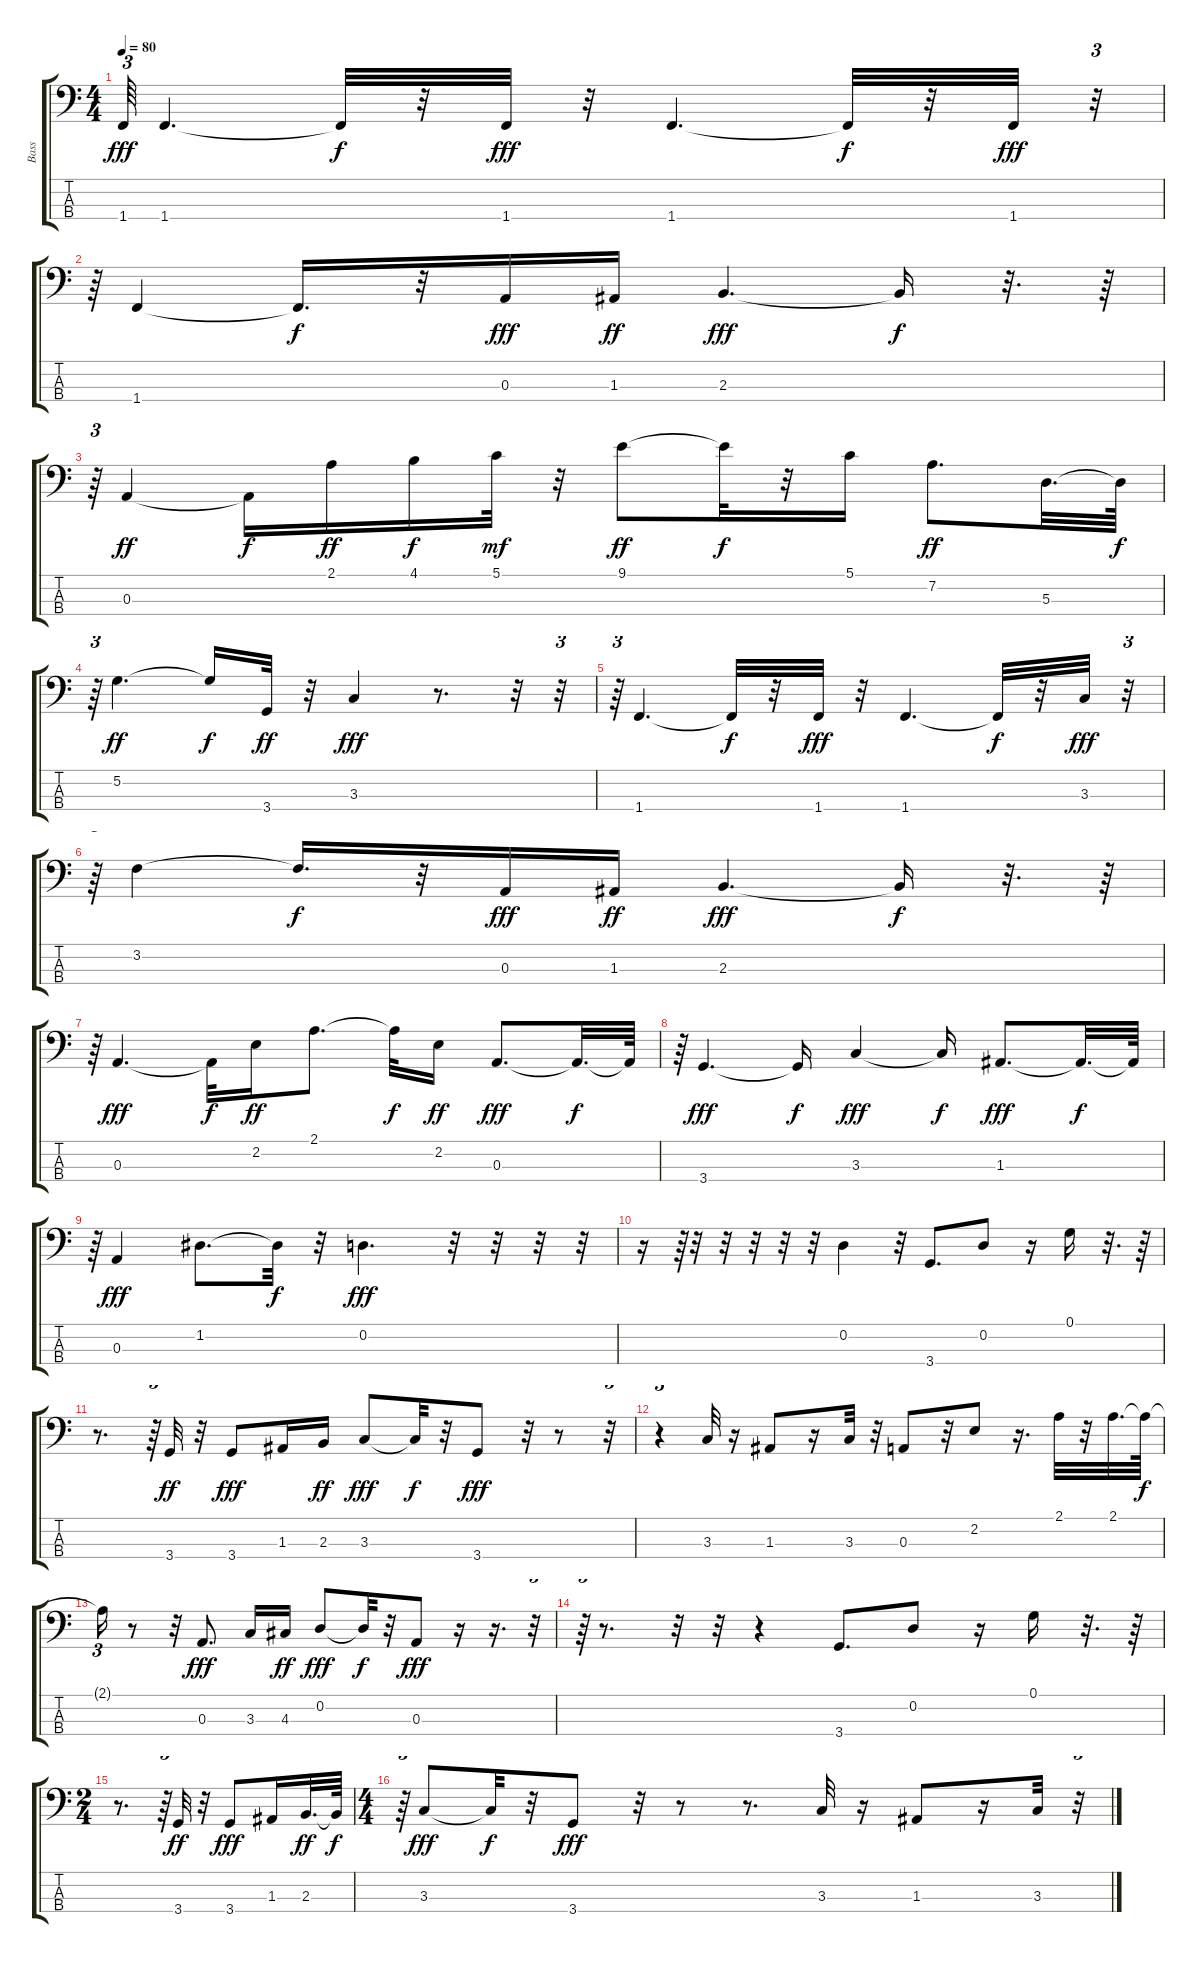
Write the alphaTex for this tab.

\track ("Bass" "Bass") {instrument fretlessbass}
\staff {score tabs}
\tuning (G2 D2 A1 E1) {hide}
\ts (4 4)
\tempo 80
\clef f4
\ks c
1.4.64{tu (3 2) dy fff} 1.4.4{d} 1.4{t}.32{dy f} r.32 1.4.32{dy fff} r.32 1.4.4{d} 1.4{t}.32{dy f} r.32 1.4.32{dy fff} r.32{tu (3 2)} |
r.64{tu (3 2)} 1.4.4 1.4{t}.16{d dy f} r.32 0.3.16{dy fff} 1.3.16{dy ff} 2.3.4{d dy fff} 2.3{t}.16{dy f} r.32{d} r.64 |
r.64{tu (3 2)} 0.3.4{dy ff} 0.3{t}.16{dy f} 2.1.16{dy ff} 4.1.16{dy f} 5.1.32{dy mf} r.32 9.1.8{dy ff} 9.1{t}.32{dy f} r.32 5.1.16 7.2.8{d dy ff} 5.3.32{d} 5.3{t}.64{dy f} |
r.64{tu (3 2)} 5.2.4{d dy ff} 5.2{t}.16{dy f} 3.4.32{dy ff} r.32 3.3.4{dy fff} r.8{d} r.32 r.32{tu (3 2)} |
r.64{tu (3 2)} 1.4.4{d} 1.4{t}.32{dy f} r.32 1.4.32{dy fff} r.32 1.4.4{d} 1.4{t}.32{dy f} r.32 3.3.32{dy fff} r.32{tu (3 2)} |
r.64{tu (3 2)} 3.2.4 3.2{t}.16{d dy f} r.32 0.3.16{dy fff} 1.3.16{dy ff} 2.3.4{d dy fff} 2.3{t}.16{dy f} r.32{d} r.64 |
r.64{tu (3 2)} 0.3.4{d dy fff} 0.3{t}.32{dy f} 2.2.16{dy ff} 2.1.8{d} 2.1{t}.32{dy f} 2.2.16{dy ff} 0.3.8{d dy fff} 0.3{t}.32{d dy f} 0.3{t}.64 |
r.64{tu (3 2)} 3.4.4{d dy fff} 3.4{t}.16{dy f} 3.3.4{dy fff} 3.3{t}.16{dy f} 1.3.8{d dy fff} 1.3{t}.32{d dy f} 1.3{t}.64 |
r.64{tu (3 2)} 0.3.4{dy fff} 1.2.8{d} 1.2{t}.32{dy f} r.32 0.2.4{d dy fff} r.32 r.32 r.32 r.32{tu (3 2)} |
r.16 r.64{tu (3 2)} r.32 r.32 r.32 r.32 r.32 0.2.4 r.32 3.4.8{d} 0.2.8 r.16 0.1.16 r.32{d} r.64 |
r.8{d} r.64{tu (3 2)} 3.4.32{dy ff} r.32 3.4.8{dy fff} 1.3.16 2.3.16{dy ff} 3.3.8{dy fff} 3.3{t}.32{dy f} r.32 3.4.8{dy fff} r.32 r.8 r.32{tu (3 2)} |
r.4{tu (3 2)} 3.3.32 r.16 1.3.8 r.16 3.3.32 r.32 0.3.8 r.32 2.2.8 r.16{d} 2.1.32 r.32 2.1.32{d} 2.1{t}.64{dy f} |
2.1{t}.16{tu (3 2)} r.8 r.32 0.3.8{d dy fff} 3.3.16 4.3.16{dy ff} 0.2.8{dy fff} 0.2{t}.32{dy f} r.32 0.3.8{dy fff} r.16 r.16{d} r.32{tu (3 2)} |
r.64{tu (3 2)} r.8{d} r.32 r.32 r.4 3.4.8{d} 0.2.8 r.16 0.1.16 r.32{d} r.64 |
\ts (2 4)
r.8{d} r.64{tu (3 2)} 3.4.32{dy ff} r.32 3.4.8{dy fff} 1.3.16 2.3.32{d dy ff} 2.3{t}.64{dy f} |
\ts (4 4)
r.64{tu (3 2)} 3.3.8{dy fff} 3.3{t}.32{dy f} r.32 3.4.8{dy fff} r.32 r.8 r.8{d} 3.3.32 r.16 1.3.8 r.16 3.3.32 r.32{tu (3 2)}
